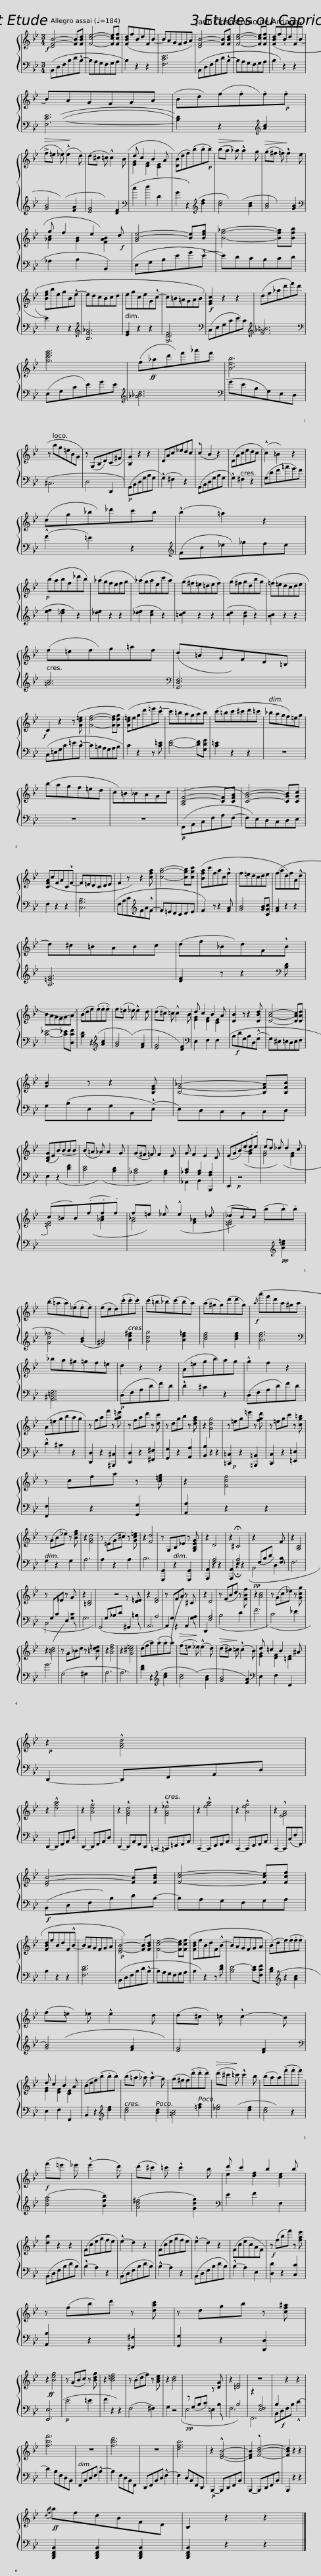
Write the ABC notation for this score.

X:1
%%score { ( 1 3 ) | ( 2 4 ) }
L:1/8
M:3/4
I:linebreak $
K:Bb
V:1 treble
V:3 treble
V:2 bass
V:4 bass
V:1
!f! [DF-B-]4 [FB][FBd] | [Fce]4- [Fce][Fcf] | ([FBd]f)BdFB- | BAGFGA | [DF-B-]4 [FB][FBd] | %5
 [Fce]4- [Fce][Fcf] | ([FBd]f).BdF!^!B- |$ BAGFGA | (Bd)(f.f).f!p!.f |$!>(! (!>!f=e) (_e !^!e2) d!>)! | %10
 (d^c) =c !^!c2 B | (d c2) B2 A | (([DB]d))f.b.b!p!.b |!>(! (ba) _a !^!a2 g!>)! |!>(! (g^f) =f !^!f2 e!>)! |$ %15
 (g f2) e2!f! d | [GB-e-]4 [Be][Beg] | [Bf_a]4- [Bfa][Bfb] |$ ([Beg]b)egB!^!e- | edcBcd | %20
 egceG!^!c- | c=B=AGAB |!f! [EGc]2 z2 z2 | (df)_ad'f'd' |$ [gc'e'g']6 | %25
!ff! (f_a)d'f'_a'f' | [Beb]6 |$ z (bg)=eBG | z (G,B,)D(C^F) | [B,G]2 z2 z2 | %30
 DAc_edc | (!^!c2 B2) z2 | (DA)cedc | (!^!c2 =B2) z2 |$ (cg)_b_d'c'b | %35
 (!^!b2 =a2) z2 |$!p! (ba)bf_d'b | (_ag)fefg | (_ag)aec'a | (g^f)=e=def | %40
 (g^f)gdbg | (=f=e)dcde |$ (f=e)fg=af | (d=B)GFD=B, |$!f! C2 z2 z ([Gc=e] | %45
 [Gdf]4-) [Gdf][Gdg] | ([Gc=e]e)gd'=e'!^!c'- | c'=bagab | (c'=b)c'^c'd'=c' | _bagf=eg |$ %50
 (ba)gf=ed | c=B_BAGc | ([A,C-F-]4 [CF])[CFA] | [CGB]4- [CGB][CGc] |$ ([CFA]c)FAC!^!F- | %55
 F=EDCDE | F2 z z2 [cfa] | [cgb]4- [cgb][cgc'] | ([Bfa]c')fac!^!f | f=edcde | %60
 (fa)dfA!^!d- |$ d^c=BABc | (df)_BdF!^!B |$ BAGFG(A | (B)d)f(.f.f).f | %65
 f(=e _e) !^!e2 d | (d^c) =c !^!c2 B | d c2 B2 A | [DB]2 z z2 [DBd] | [DAc]4- [DAc][DAd] |$ %70
 [GB]2 z z2 [B,EG] | [B,F_A]4- [B,FA][B,FB] |$ ([B,DG]E)B(.B.B).B | (B=A) _A A2 G | (G^F) =F F2 E | %75
 G F2 E2 D | (EG)B(.e.e).e | ed _d d2 c |$ (c=B)B(.f.f).f | f=e _e (!^!e2 _d) | %80
 (_dc)c (.b.b).b |$ (b=a)a(._e.e).e | (ed)d(.c'.c').c' | (c'=b)_b(c'b)a | (a^g)g(d'd')g | %85
!f!{/a} (a'f')d'a^ga |$ _ba^g=gf=e | d2 z2 z2 | (A=e)gbag | !^!g2 f2 z2 |$ %90
 (A=e)gbag | z faf' z [ga=e'] | z fad' z [dc'] | z dgb z [dfa] | z2 [Gdg]4 | %95
 z =eg=e' z [fgd'] | z =egc' z [cg=b] |$ z cfa z [c=eg] | z2 [Fcf]4 |$ z (GB)_e z [Beg] | %100
 z2 [FAd]4 | z (=EG)^c z [Gc=e] | z2 [Fd]4 | z G,B,_E z [G,B,EG] | z2 D4 | %105
 z2 !fermata!^C4 | z2 x2 x F | z2 [A,C]4 |$ z[I:staff +1] (G,C)[I:staff -1]_E z G | z2 [=B,D]4 | %110
 z4 z [D=E] | z2 [DF]4 | z[I:staff +1] (G,[I:staff -1]F)A z ^C | z2 D4 | z (FB)d z [FBf] | %115
 z2 [Ac]4 | z (Gc)_e z [Gcg] |$ z2 [=Bd]4 | z G_Bd z [=Bd=e] | z2 [Adf]4 | %120
 z2 [G^c=e]4 | (df)a(.a.a).a |!>(! (f=e) _e (!^!e2 d)!>)! |!>(! (d^c) =c (!^!c2 B)!>)! | d =c2 B2 ^A |$ %125
!p! z2 !^![FAd]4 |$ z2 !^![dfa]4 | z2 !^![Adf]4 | z2 !^![FAd]4 | z2 !^![FA_e]4 | %130
 z2 !^![efa]4 | z2 !^![Aef]4 | z2 !^![EFA]4 |$ [DF-B-]4 [FB][FBd] | [Fce]4- [Fce][Fcf] |$ %135
 ([FBd]f)BdF!^!B- | BAGFGA |!p! [DF-B-]4 [FB][FBd] | [Fce]4- [Fce][Fcf] | ([FBd]f)BdF!^!B- | %140
 BAGFGA | (Bd)f(.f.f).f |$ (f=e) _e !^!e2 d | (d^c) =c (!^!c2 B) |$ d c2 B2 A | %145
 (Bd)f(.b.b).b | (b=a) _a (!^!a2 g) | (g^f)f(.d'.d').d' |!>(! (d'^c') =c' !^!c'2 b!>)! | (ba)a(.f'.f').f' |$ %150
!f! (f'=e') _e' (!^!e'2 d') | (d'^c') =c' !^!c'2 b | d' c'2 b2 b |$ [db]2 z2 z2 | (Fc)egfe | %155
 (!^!e2 d2) z2 | (Fc)egfe | (!^!e2 d2) z2 | (Fc)ecAF |!f! z (fb)f' z [fae'] |$ %160
 z (fb)d' z [dac'] | z dgb z [cf^a] |$!ff! z2 [Beg]4 | z (GB)c z [Bdg] | z2 [B=df]4 | %165
 z (Bd)f z [Ace] | z2 [Bd]4 | x4 x [DG] | z2 [=DF]4 | z6 | %170
 x2 z2 z2 |$ [fbf']6 | z6 | [fbd']6 | z6 | %175
 [dfb]6 | z2 !^![DFB]4- | [DFB]2 !^![FBd]4- | [FBd]2 z2 z2 |$!ff!{df} bfdBFD | %180
 B,2 z2 z2 |] %181
V:2
 (B,,D,)F,B,D!^!B,- | B,A,G,F,G,A, | B,2 z2 z2 | [F,CE]6 | (B,,D,)F,B,D!^!B,- | %5
 B,A,G,F,G,A, | B,2 z2 z2 |$ ((([F,CE]6 | [B,D]2))) z2[K:treble] [Ac]2 |$ ([GB]4 [FA]2) | %10
 ([EG]4 [DF]2) |[K:bass] (c2 d2) D2 | G2 z2[K:treble] ([df]2 | [ce]4) ([Bd]2 | [Ac]4) [GB]2 |$ %15
[K:bass] (_A,2 B,2) B,,2 | (E,G,)B,EG!^!E- | EDCB,CD |$ ((E2 z2)) z2 |[K:treble] [B,F_A]6 | %20
 [EG]2 z2 z2 | [G,DF]6 |[K:bass] (C,E,)G,CEC |[K:treble] [F_A=B]6 |$[K:bass] (E,G,)CEGE | %25
[K:treble] [_A_Bd]6 |[K:bass] (GE)B,G,E,D, |$ (^C,6 | D,4) D,,2 |!p! (G,,B,,)D,G,B,G, | %30
 (!^!G,2 ^F,2) z2 | (G,,B,,)D,G,B,G, | !^!G,2 ^F,2 z2 | (G,D)F=AGF |$ (!^!F2 =E2) z2 | %35
[K:treble] (Fc)_e_gfe |$ ([ef]2 [_df]2) z2 | [_de]2 z2 z2 | ([_de]2 [ce]2) z2 | [=cd]2 z2 z2 | %40
 ([cd]2 [Bd]2) z2 | [Bc]2 z2 z2 |$ [=Ac]6 |[K:bass] [G,,D,F,]6 |$ (C,=E,)G,C=E!^!C- | %45
 C=B,A,G,A,B, | C2 z2 z [C=E] | [DF]4- [DF][G,DG] | [C=E]2 z2 z2 | z6 |$ %50
 z6 | z6 |!p! (F,,A,,)C,F,A,F,- | F,E,D,C,D,E, |$ F,2 z2 z2 | %55
 [C,G,B,]6 | (F,A,)C[K:treble]FA!^!F- | F=EDCDE | F2 z z2 [FA] | [GB]4 [GB][CGc] | %60
 [FA]2 z2 z2 |$ [A,=EG]6 | [DF]2 z z2[K:bass] [B,D] |$ [C_E]4- [C_E][D,CF] | [B,D]2 z2[K:treble] ([Ac]2 | %65
 [GB]4) ([FA]2 | [EG]4) [DF]2 |[K:bass] E,2 F,2 F,2 |!f! (B,D)G,B,D,(!^!G, | G,)^E,=E,D,E,F, |$ %70
 G,(B,E,)G,B,,(!^!E, | E,)D,C,B,,C,D, |$ E,2 z2 ([DF]2 | [CE]4) ([B,D]2 | [_A,C]4) [G,B,]2 | %75
 [_A,C]2 [G,B,]2 [F,A,]2 | E,,2!p! z4 | x6 |$ x6 | x6 | %80
 x4[K:]!pp! [Be=g]2 |$ ([Ae_a]4 ([Bd]2) | [^Ac]4) [cf^a]2 | [Beb]4 [cf=a]2 | [dfa]4 [dfa]2 | %85
 [cfa]6 |$[K:bass] [A,,^C,=E,G,]6 |!p! (D,F,)A,DFD | !^!D2 ^C2 z2 | (D,F,)A,DFD |$ %90
 !^!D2 ^C2 z2 | [D,,D,]2 z2 [^B,,,^C,]2 | [D,,D,]2 z2 [^F,,^F,]2 | [G,,G,]2 z2 [A,,A,]2 | [B,,B,]2 z2 z2 | %95
!p! [=C,,=C,]2 z2 [=B,,,=B,,]2 | [C,,C,]2 z2 [=E,,=E,]2 |$ [F,,F,]2 z2 [G,,G,]2 | [A,,A,]2 z2 z2 |$ G,2 z2 G,2 | %100
 A,6 | A,2 z2 A,2 | B,6 | [G,,,G,,]2 z2 [G,,,G,,]2 | [A,,,A,,]2 z2 z2 | %105
 [A,,,A,,]2 z2 z2 |!pp! x (F,B,)D x [F,B,] | F,6 |$ (C,4 E,2) | G,6 | %110
 x G,_B,D x =B, | x2 A,4 | x4 x [G,A,] | x2 A,4 | (B,4 D2) | %115
 F6 | (C4 _E2) |$ G6 | (G,4 ^G,2) | A,6 | %120
 A,6 | [DF]2 z2[K:treble] ([ce]2 | [Bd]4) ([Ac]2 | [GB]4) [FA]2 |[K:bass] E,2 F,2 F,,2 |$ %125
 D,,2- D,,F,,A,,D, |$ D,,2- D,,F,,A,,D, | D,,2- D,,F,,A,,D, | D,,2- D,,A,,F,,D,, | =C,,2- =C,,=E,,F,,A,, | %130
 C,,2- C,,E,,F,,A,, | C,,2- C,,E,,F,,A,, | C,,2- C,,(C,F,)F,, |$!f! (B,,D,)F,B,DB,- | B,A,G,F,G,A, |$ %135
 B,2 z2 z2 | [F,CE]6 | (B,,D,)F,B,D!^!B,- | B,A,G,F,G,A, | B,2 z2 z [DF] | %140
 [B,E-]4 [CE][F,CF] | [B,D]2[K:treble] z2 ([Ac]2 |$ ([GB]4) [FA]2) | [EG]4 [DF]2 |$[K:bass] E,2 F,2 F,,2 | %145
 B,,2 z2[K:treble] [df]2 | [ce]4 [Bd]2 | [=Ac]4 [=fa]2 | [_eg]4 ([df]2 | [ce]4) z2 |$ %150
 ([cfa]4 [Bfb]2) | ([Ad^f]4 [Gdg]2) |[K:bass] E2 F2 F,2 |$ (B,,D,)F,B,DB, | (!^!B,2 A,2) z2 | %155
 (B,,D,)F,B,DB, | (!^!B,2 A,2) z2 | (B,,D,)F,B,DB, | (!^!B,2 A,2) E,2 | [D,D]2 z2 [C,C]2 |$ %160
 [A,,B,]2 z2 [^F,,^F,]2 | [G,,G,]2 z2 [D,,D,]2 |$ [E,,E,]6 |!p! (E4 =E2) | F2 z2 z2 | %165
 (F,4 ^F,2) | G,2 z4 |!pp! z (G,B,)C z B, | x2 B,4 | z2 [E,F,A,]4 | %170
 B,2 x4 |$ x6 | F,,B,,D,F, !^!B,2- | B,2 F,D,B,,F,, | D,,F,,B,,D, !^!F,2- | %175
 F,2 D,B,,F,,D,, |!p! B,,,2- B,,,D,,F,,B,, | B,,,2- B,,,D,,F,,B,, | B,,,2 z2 z2 |$ [B,,,D,,F,,B,,]2 [B,,,D,,F,,B,,]2 [B,,,D,,F,,B,,]2 | %180
 [B,,,D,,F,,B,,]2 z2 z2 |] %181
V:3
 x6 | x6 | x6 | x6 | x6 | %5
 x6 | x6 |$ x6 | x6 |$ x6 | %10
 x6 | [EG]2 [DF]2 [CE]2 | x6 | x6 | x6 |$ %15
 [_Ac]2 [GB]2 [FAB]2 | x6 | x6 |$ x6 | x6 | %20
 x6 | x6 | x6 | x6 |$ x6 | %25
 x6 | x6 |$ x6 | x6 | x6 | %30
 x6 | x6 | x6 | x6 |$ x6 | %35
 x6 |$ x6 | x6 | x6 | x6 | %40
 x6 | x6 |$ x6 | x6 |$ x6 | %45
 x6 | x6 | x6 | x6 | x6 |$ %50
 x6 | x6 | x6 | x6 |$ x6 | %55
 x6 | x6 | x6 | x6 | x6 | %60
 x6 |$ x6 | x6 |$ x6 | x6 | %65
 x6 | x6 | [EG]2 [DF]2 [CE]2 | x6 | x6 |$ %70
 x6 | x6 |$ x6 | x6 | x6 | %75
 x6 | x4 ([GB]2 | [FA]4) ([EG]2 |$ [=DF]4) ([_Ac]2 | [G_B]4) [F_A]2 | %80
 [=EG]4 x2 |$ x6 | x6 | x6 | x6 | %85
 x6 |$ x6 | x6 | x6 | x6 |$ %90
 x6 | x6 | x6 | x6 | x6 | %95
 x6 | x6 |$ x6 | x6 |$ x6 | %100
 x6 | x6 | x6 | x6 | x6 | %105
 x6 | x6 | x6 |$ x6 | x6 | %110
 x6 | x6 | x6 | x6 | x6 | %115
 x6 | x6 |$ x6 | x6 | x6 | %120
 x6 | x6 | x6 | x6 | [EG]2 [DF]2 [=CE]2 |$ %125
 x6 |$ x6 | x6 | x6 | x6 | %130
 x6 | x6 | x6 |$ x6 | x6 |$ %135
 x6 | x6 | x6 | x6 | x6 | %140
 x6 | x6 |$ x6 | x6 |$ [EG]2 [DF]2 [CE]2 | %145
 x6 | x6 | x6 | x6 | x6 |$ %150
 x6 | x6 | e2 [df]2 [ce]2 |$ x6 | x6 | %155
 x6 | x6 | x6 | x6 | x6 |$ %160
 x6 | x6 |$ x6 | x6 | x6 | %165
 x6 | x6 | x6 | x6 | x6 | %170
 x6 |$ x6 | x6 | x6 | x6 | %175
 x6 | x6 | x6 | x6 |$ x6 | %180
 x6 |] %181
V:4
 x6 | x6 | x6 | x6 | x6 | %5
 x6 | x6 |$ x6 | x4[K:treble] x2 |$ x6 | %10
 x6 |[K:bass] x6 | x4[K:treble] x2 | x6 | x6 |$ %15
[K:bass] x6 | x6 | x6 |$ x6 |[K:treble] x6 | %20
 x6 | x6 |[K:bass] x6 |[K:treble] x6 |$[K:bass] x6 | %25
[K:treble] x6 |[K:bass] x6 |$ x6 | x6 | x6 | %30
 x6 | x6 | x6 | x6 |$ x6 | %35
[K:treble] x6 |$ x6 | x6 | x6 | x6 | %40
 x6 | x6 |$ x6 |[K:bass] x6 |$ x6 | %45
 x6 | x6 | x6 | x6 | x6 |$ %50
 x6 | x6 | x6 | x6 |$ x6 | %55
 x6 | x3[K:treble] x3 | x6 | x6 | x6 | %60
 x6 |$ x6 | x5[K:bass] x |$ x6 | x4[K:treble] x2 | %65
 x6 | x6 |[K:bass] x6 | x6 | x6 |$ %70
 x6 | x6 |$ x6 | x6 | x6 | %75
 _A,,2 B,,2 B,,,2 | x6 | x6 |$ x6 | x6 | %80
 x4[K:] x2 |$ x6 | x6 | x6 | x6 | %85
 x6 |$[K:bass] x6 | x6 | x6 | x6 |$ %90
 x6 | x6 | x6 | x6 | x6 | %95
 x6 | x6 |$ x6 | x6 |$ x6 | %100
 x6 | x6 | x6 | x6 | x2 [F,A,]4 | %105
 x2 !fermata![E,A,]4 | (B,,4 D,2) | x6 |$ x4 x [G,C] | x6 | %110
 (G,,4 ^G,,2) | A,,6 | A,,2 z2 A,,2 | D,,2 F,4 | x6 | %115
 x6 | x6 |$ x6 | x6 | x6 | %120
 x6 | x4[K:treble] x2 | x6 | x6 |[K:bass] x6 |$ %125
 x6 |$ x6 | x6 | x6 | x6 | %130
 x6 | x6 | x6 |$ x6 | x6 |$ %135
 x6 | x6 | x6 | x6 | x6 | %140
 x6 | x2[K:treble] x4 |$ x6 | x6 |$[K:bass] x6 | %145
 x4[K:treble] x2 | x6 | x6 | x6 | x6 |$ %150
 x6 | x6 |[K:bass] x6 |$ x6 | x6 | %155
 x6 | x6 | x6 | x6 | x6 |$ %160
 x6 | x6 |$ x6 | x6 | x6 | %165
 x6 | x6 | (E,4 =E,2) | F,6 | F,,6 | %170
 B,,!f!D,F,B, !^!D2- |$ D2 B,F,D,B,, | x6 | x6 | x6 | %175
 x6 | x6 | x6 | x6 |$ x6 | %180
 x6 |] %181
